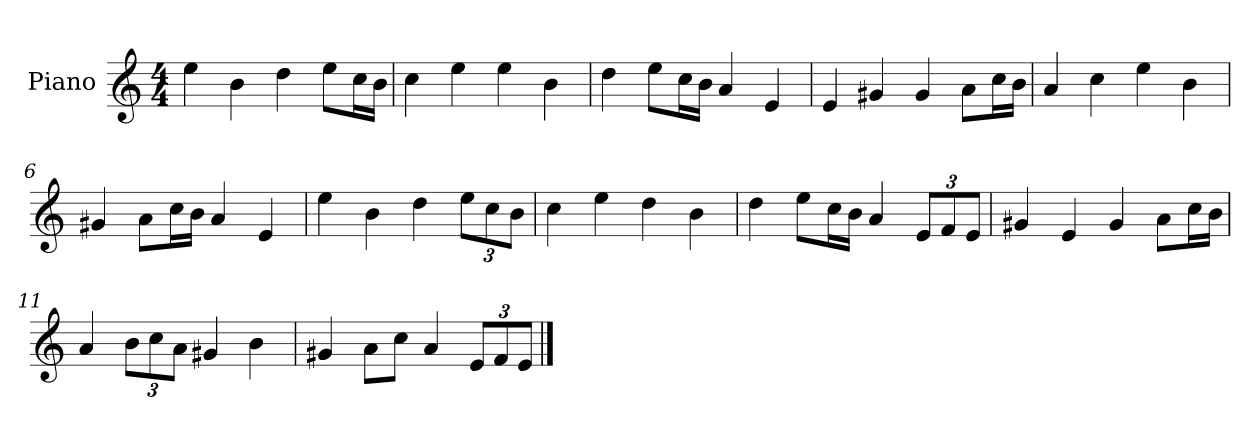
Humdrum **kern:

**kern
*part1
*staff1
*I"Piano
*I'P-no
*clefG2
*k[]
*M4/4
*MM90
=1
4ee\
4b\
4dd\
8ee\L
16cc\L
16b\JJ
=2
4cc\
4ee\
4ee\
4b\
=3
4dd\
8ee\L
16cc\L
16b\JJ
4a/
4e/
=4
4e/
4g#X/
4g#/
8a\L
16cc\L
16b\JJ
=5
4a/
4cc\
4ee\
4b\
=6
4g#X/
8a\L
16cc\L
16b\JJ
4a/
4e/
!!LO:LB:g=z
=7
4ee\
4b\
4dd\
*Xbrackettup
12ee\L
12cc\
12b\J
=8
4cc\
4ee\
4dd\
4b\
=9
4dd\
8ee\L
16cc\L
16b\JJ
4a/
12e/L
12f/
12e/J
=10
4g#X/
4e/
4g#/
8a\L
16cc\L
16b\JJ
=11
4a/
12b\L
12cc\
12a\J
4g#X/
4b\
=12
4g#X/
8a\L
8cc\J
4a/
12e/L
12f/
12e/J
==
*-
